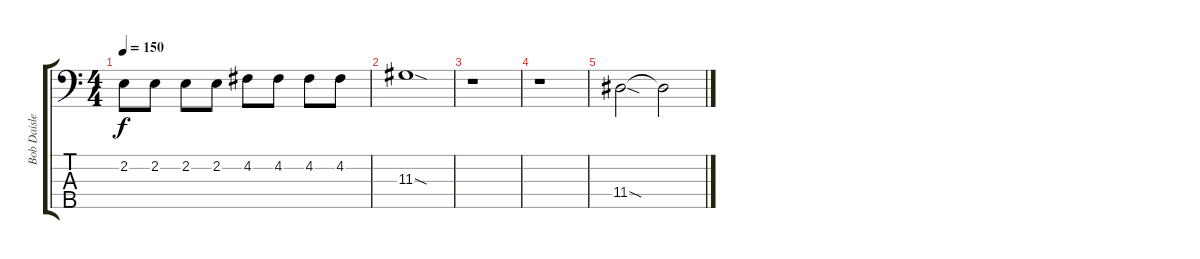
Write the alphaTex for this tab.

\track ("Bob Daisley" "Bob Daisle") {instrument electricbassfinger}
\staff {score tabs}
\tuning (G2 D2 A1 E1 B0) {hide}
\ts (4 4)
\tempo 150
\clef f4
\ks c
2.2.8{dy f} 2.2.8 2.2.8 2.2.8 4.2.8 4.2.8 4.2.8 4.2.8 |
11.3{sod}.1 |
r.1 |
r.1 |
11.4{sod}.2 11.4{t}.2
